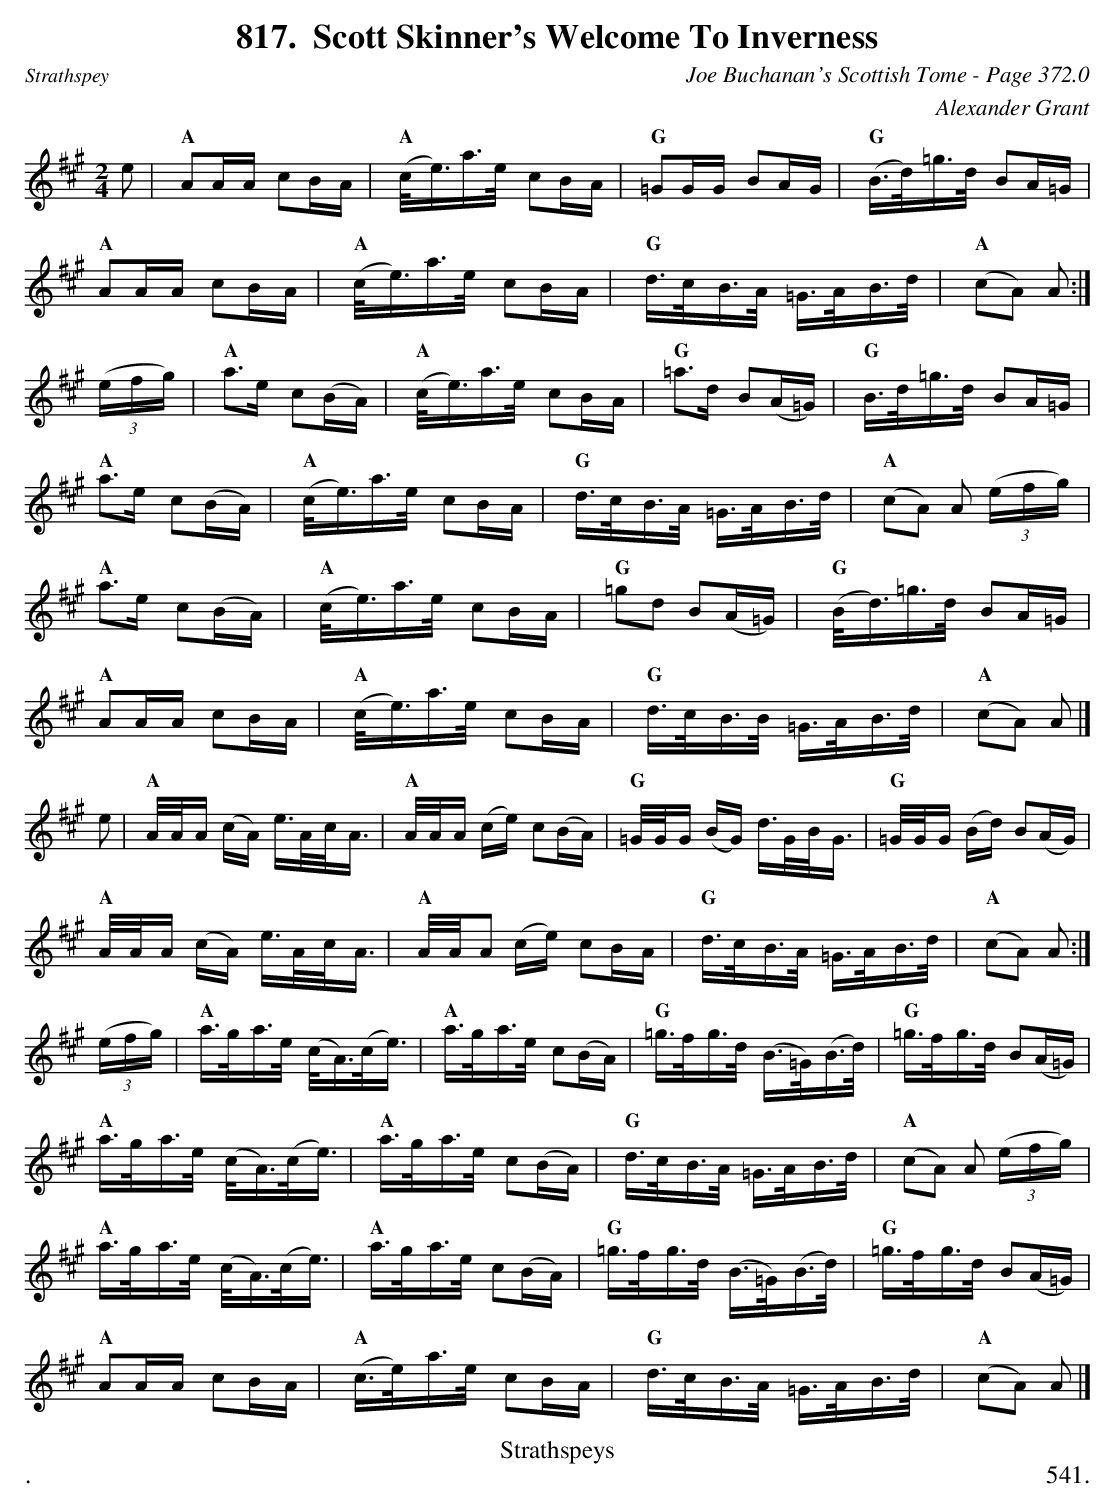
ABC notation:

X:1
T:Scott Skinner's Welcome To Inverness
C:Joe Buchanan's Scottish Tome - Page 372.0
C:Alexander Grant
L:1/8
M:2/4
K:A
e | "A"AA/A/ cB/A/ | "A"(c/<e/)a/>e/ cB/A/ | "G"=GG/G/ BA/G/ | "G"(B/>d/)=g/>d/ BA/=G/ |
"A"AA/A/ cB/A/ | "A"(c/<e/)a/>e/ cB/A/ | "G"d/>c/B/>A/ =G/>A/B/>d/ | "A"(cA) A :|
((3e/f/g/) | "A"a>e c(B/A/) | "A"(c/<e/)a/>e/ cB/A/ | "G"=a>d B(A/=G/) | "G"B/>d/=g/>d/ BA/=G/ |
"A"a>e c(B/A/) | "A"(c/<e/)a/>e/ cB/A/ | "G"d/>c/B/>A/ =G/>A/B/>d/ | "A"(cA) A ((3e/f/g/) |
"A"a>e c(B/A/) | "A"(c/<e/)a/>e/ cB/A/ | "G"=gd B(A/=G/) | "G"(B/<d/)=g/>d/ BA/=G/ |
"A"AA/A/ cB/A/ | "A"(c/<e/)a/>e/ cB/A/ | "G"d/>c/B/>B/ =G/>A/B/>d/ | "A"(cA) A |]
e | "A"A/4A/4A/ (c/A/) e/>A/c/<A/ | "A"A/4A/4A/ (c/e/) c(B/A/) | "G"=G/4G/4G/ (B/G/) d/>G/B/<G/ | "G"=G/4G/4G/ (B/d/) B(A/G/) |
"A"A/4A/4A/ (c/A/) e/>A/c/<A/ | "A"A/4A/4A (c/e/) cB/A/ | "G"d/>c/B/>A/ =G/>A/B/>d/ | "A"(cA) A :|
((3e/f/g/) | "A"a/>g/a/>e/ (c/<A/)(c/<e/) | "A"a/>g/a/>e/ c(B/A/) | "G"=g/>f/g/>d/ (B/>=G/)(B/>d/) | "G"=g/>f/g/>d/ B(A/=G/) |
"A"a/>g/a/>e/ (c/<A/)(c/<e/) | "A"a/>g/a/>e/ c(B/A/) | "G"d/>c/B/>A/ =G/>A/B/>d/ | "A"(cA) A ((3e/f/g/) |
"A"a/>g/a/>e/ (c/<A/)(c/<e/) | "A"a/>g/a/>e/ c(B/A/) | "G"=g/>f/g/>d/ (B/>=G/)(B/>d/) | "G"=g/>f/g/>d/ B(A/=G/) |
"A"AA/A/ cB/A/ | "A"(c/>e/)a/>e/ cB/A/ | "G"d/>c/B/>A/ =G/>A/B/>d/ | "A"(cA) A |]
